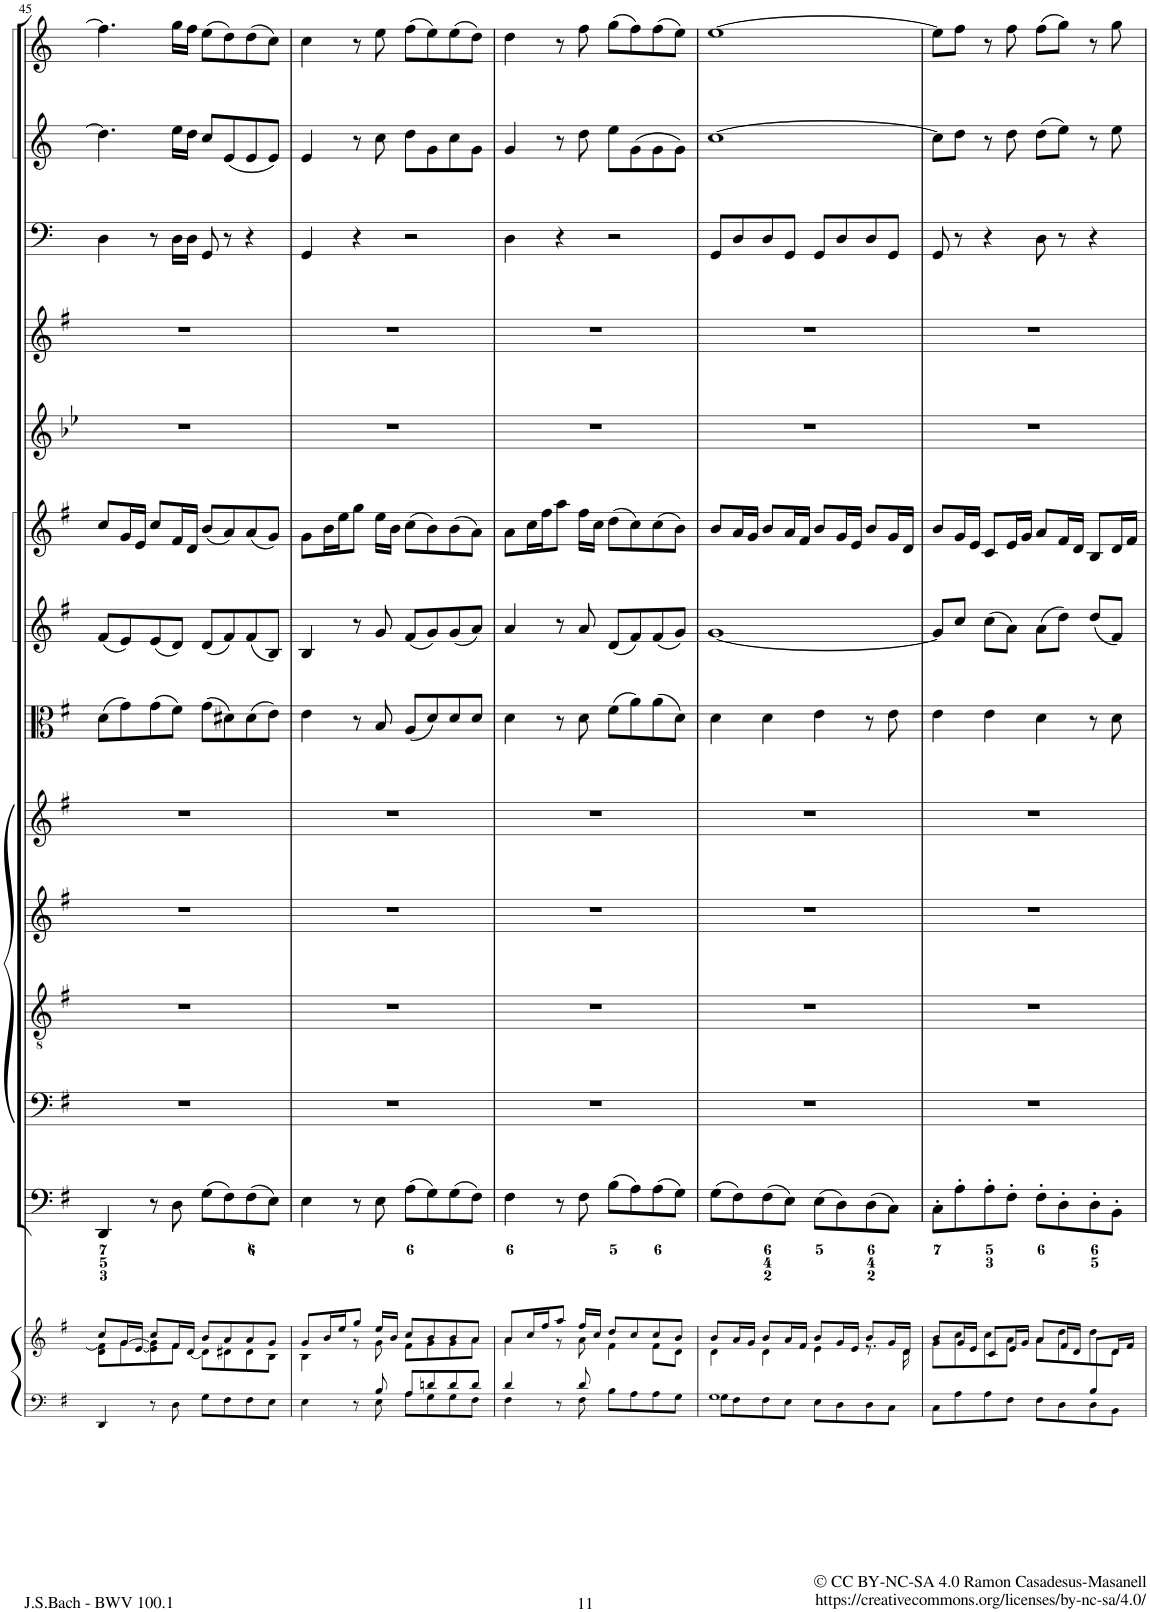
**kern	**kern	**kern	**kern	**kern	**kern	**kern	**kern	**kern	**kern	**kern	**kern	**kern	**kern	**kern
*part14	*part14	*part13	*part12	*part11	*part10	*part9	*part8	*part7	*part6	*part5	*part4	*part3	*part2	*part1
*staff15	*staff14	*staff13	*staff12	*staff11	*staff10	*staff9	*staff8	*staff7	*staff6	*staff5	*staff4	*staff3	*staff2	*staff1
*I"Piano reduction	*	*I"Organo e Continuo	*I"Basso	*I"Tenore	*I"Alto	*I"Soprano	*I"Viola	*I"Violino II	*I"Violino I	*I"Oboe d'amore	*I"Flauto Traverso	*I"Timpani	*I"Corno II	*I"Corno I
*I'Pno	*	*	*	*	*	*	*	*	*	*I'Ob	*I'Fl	*I'Timp	*	*
!!LO:PB:g=z
*clefF4	*clefG2	*clefF4	*clefF4	*clefGv2	*clefG2	*clefG2	*clefC3	*clefG2	*clefG2	*clefG2	*clefG2	*clefF4	*clefG2	*clefG2
*	*	*	*	*	*	*	*	*	*	*Trd2c3	*	*	*Trd3c5	*Trd3c5
*k[f#]	*k[f#]	*k[f#]	*k[f#]	*k[f#]	*k[f#]	*k[f#]	*k[f#]	*k[f#]	*k[f#]	*k[b-e-]	*k[f#]	*k[]	*k[]	*k[]
*M2/2	*M2/2	*M2/2	*M2/2	*M2/2	*M2/2	*M2/2	*M2/2	*M2/2	*M2/2	*M2/2	*M2/2	*M2/2	*M2/2	*M2/2
*met(c|)	*met(c|)	*met(c|)	*met(c|)	*met(c|)	*met(c|)	*met(c|)	*met(c|)	*met(c|)	*met(c|)	*met(c|)	*met(c|)	*met(c|)	*met(c|)	*met(c|)
=45	=45	=45	=45	=45	=45	=45	=45	=45	=45	=45	=45	=45	=45	=45
*	*^	*	*	*	*	*	*	*	*	*	*	*	*	*
4DD/	8cc/L	8d\ 8f#\]L	4DD/	1r	1r	1r	1r	(8d\L	(8f#/L	8cc/L	1r	1r	4D\	4.dd\]	4.ff\]
.	[16g/L	8g\	.	.	.	.	.	8g\)	8e/)	16g/L	.	.	.	.	.
.	[<16e/JJ	.	.	.	.	.	.	.	.	16e/JJ	.	.	.	.	.
8r	8cc/L	8e\] 8g\]	8r	.	.	.	.	(8g\	(8e/	8cc/L	.	.	8r	.	.
8D\	16f#/L	8f#\J	8D\	.	.	.	.	8f#\J)	8d/J)	16f#/L	.	.	16D\LL	16ee\LL	16gg\LL
.	[<16d/JJ	.	.	.	.	.	.	.	.	16d/JJ	.	.	16D\JJ	16dd\JJ	16ff\JJ
8G\L	8b/L	8d\L]	(8G\L	.	.	.	.	(8g\L	(8d/L	(8b/L	.	.	8GG/	8cc/L	(8ee\L
8F#\	8a/	8d#X\	8F#\)	.	.	.	.	8d#X\)	8f#/)	8a/)	.	.	8r	(8e/	8dd\)
8F#\	8a/	8d#\	(8F#\	.	.	.	.	(8d#\	(8f#/	(8a/	.	.	4r	8e/	(8dd\
8E\J	8g/J	8B\J	8E\J)	.	.	.	.	8e\J)	8B/J)	8g/J)	.	.	.	8e/J)	8cc\J)
=46	=46	=46	=46	=46	=46	=46	=46	=46	=46	=46	=46	=46	=46	=46	=46
*^	*	*	*	*	*	*	*	*	*	*	*	*	*	*	*
4ryy	4E\	8g/L	4B\	4E\	1r	1r	1r	1r	4e\	4B/	8g\L	1r	1r	4GG/	4e/	4cc\
.	.	16b/L	.	.	.	.	.	.	.	.	16b\L	.	.	.	.	.
.	.	16ee/J	.	.	.	.	.	.	.	.	16ee\J	.	.	.	.	.
8r	8ryy	8gg/J	8r	8r	.	.	.	.	8r	8r	8gg\J	.	.	4r	8r	8r
8B/	8E\	16ee/LL	8g\	8E\	.	.	.	.	8B/	8g/	16ee\LL	.	.	.	8cc\	8ee\
.	.	16b/JJ	.	.	.	.	.	.	.	.	16b\JJ	.	.	.	.	.
8A/L	8A\L	8cc/L	8f#\L	(8A\L	.	.	.	.	(8A/L	(8f#/L	(8cc\L	.	.	2r	8dd\L	(8ff\L
8dn/	8G\	8b/	8g\	8G\)	.	.	.	.	8d/)	8g/)	8b\)	.	.	.	8g\	8ee\)
8d/	8G\	8b/	8g\	(8G\	.	.	.	.	8d/	(8g/	(8b\	.	.	.	8cc\	(8ee\
8d/J	8F#\J	8a/J	8a\J	8F#\J)	.	.	.	.	8d/J	8a/J)	8a\J)	.	.	.	8g\J	8dd\J)
=47	=47	=47	=47	=47	=47	=47	=47	=47	=47	=47	=47	=47	=47	=47	=47	=47
4d/	4F#\	8a/L	4a\	4F#\	1r	1r	1r	1r	4d\	4a/	8a\L	1r	1r	4D\	4g/	4dd\
.	.	16cc/L	.	.	.	.	.	.	.	.	16cc\L	.	.	.	.	.
.	.	16ff#/J	.	.	.	.	.	.	.	.	16ff#\J	.	.	.	.	.
8r	8ryy	8aa/J	8r	8r	.	.	.	.	8r	8r	8aa\J	.	.	4r	8r	8r
8d/	8F#\	16ff#/LL	8a\	8F#\	.	.	.	.	8d\	8a/	16ff#\LL	.	.	.	8dd\	8ff\
.	.	16cc/JJ	.	.	.	.	.	.	.	.	16cc\JJ	.	.	.	.	.
2ryy	8B\L	8dd/L	4f#\	(8B\L	.	.	.	.	(8f#\L	(8d/L	(8dd\L	.	.	2r	8ee\L	(8gg\L
.	8A\	8cc/	.	8A\)	.	.	.	.	8a\)	8f#/)	8cc\)	.	.	.	(8g\	8ff\)
.	8A\	8cc/	8f#\L	(8A\	.	.	.	.	(8a\	(8f#/	(8cc\	.	.	.	8g\	(8ff\
.	8G\J	8b/J	8d\J	8G\J)	.	.	.	.	8d\J)	8g/J)	8b\J)	.	.	.	8g\J)	8ee\J)
=48	=48	=48	=48	=48	=48	=48	=48	=48	=48	=48	=48	=48	=48	=48	=48	=48
1G	8G\L	8b/L	4d\	(8G\L	1r	1r	1r	1r	4d\	[1g	8b/L	1r	1r	8GG/L	[1cc	[1ee
.	8F#\	16a/L	.	8F#\)	.	.	.	.	.	.	16a/L	.	.	8D/	.	.
.	.	16g/JJ	.	.	.	.	.	.	.	.	16g/JJ	.	.	.	.	.
.	8F#\	8b/L	4d\	(8F#\	.	.	.	.	4d\	.	8b/L	.	.	8D/	.	.
.	8E\J	16a/L	.	8E\J)	.	.	.	.	.	.	16a/L	.	.	8GG/J	.	.
.	.	16f#/JJ	.	.	.	.	.	.	.	.	16f#/JJ	.	.	.	.	.
.	8E\L	8b/L	4e\	(8E\L	.	.	.	.	4e\	.	8b/L	.	.	8GG/L	.	.
.	8D\	16g/L	.	8D\)	.	.	.	.	.	.	16g/L	.	.	8D/	.	.
.	.	16e/JJ	.	.	.	.	.	.	.	.	16e/JJ	.	.	.	.	.
.	8D\	8b/L	8.r	(8D\	.	.	.	.	8r	.	8b/L	.	.	8D/	.	.
.	8C\J	16g/L	.	8C\J)	.	.	.	.	8e\	.	16g/L	.	.	8GG/J	.	.
.	.	16d/JJ	16d\	.	.	.	.	.	.	.	16d/JJ	.	.	.	.	.
=49	=49	=49	=49	=49	=49	=49	=49	=49	=49	=49	=49	=49	=49	=49	=49	=49
2.ryy	8C\L	8b/L	8g\L	8C'\L	1r	1r	1r	1r	4e\	8g/L]	8b/L	1r	1r	8GG/	8cc\L]	8ee\L]
.	8A\	16g/L	8cc\	8A'\	.	.	.	.	.	8cc/J	16g/L	.	.	8r	8dd\J	8ff\J
.	.	16e/JJ	.	.	.	.	.	.	.	.	16e/JJ	.	.	.	.	.
.	8A\	8c/L	8cc\	8A'\	.	.	.	.	4e\	(8cc\L	8c/L	.	.	4r	8r	8r
.	8F#\J	16e/L	8a\J	8F#'\J	.	.	.	.	.	8a\J)	16e/L	.	.	.	8dd\	8ff\
.	.	16g/JJ	.	.	.	.	.	.	.	.	16g/JJ	.	.	.	.	.
.	8F#\L	8a/L	8a\L	8F#'\L	.	.	.	.	4d\	(8a\L	8a/L	.	.	8D\	(8dd\L	(8ff\L
.	8D\	16f#/L	8dd\	8D'\	.	.	.	.	.	8dd\J)	16f#/L	.	.	8r	8ee\J)	8gg\J)
.	.	16d/JJ	.	.	.	.	.	.	.	.	16d/JJ	.	.	.	.	.
8B/L	8D\	8ryy	8dd\	8D'\	.	.	.	.	8r	(8dd/L	8B/L	.	.	4r	8r	8r
8ryy	8BB\J	16d/L	8d\J	8BB'\J	.	.	.	.	8d\	8f#/J)	16d/L	.	.	.	8ee\	8gg\
.	.	16f#/JJ	.	.	.	.	.	.	.	.	16f#/JJ	.	.	.	.	.
*v	*v	*	*	*	*	*	*	*	*	*	*	*	*	*	*	*
*	*v	*v	*	*	*	*	*	*	*	*	*	*	*	*	*
=	=	=	=	=	=	=	=	=	=	=	=	=	=	=
*-	*-	*-	*-	*-	*-	*-	*-	*-	*-	*-	*-	*-	*-	*-
